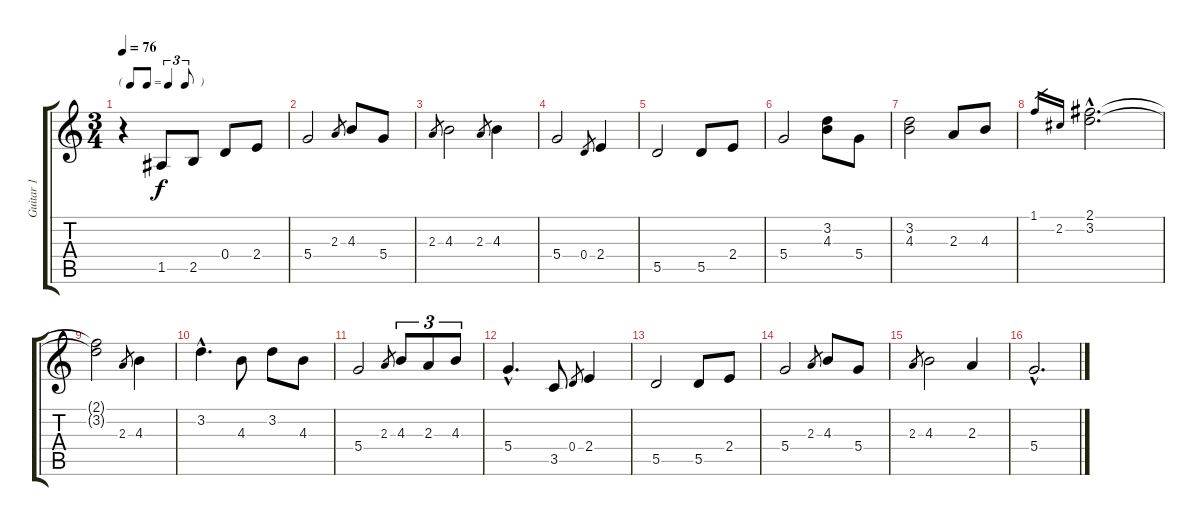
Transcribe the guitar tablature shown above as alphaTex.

\track ("Guitar 1" "Guitar 1") {instrument acousticguitarsteel}
\staff {score tabs}
\tuning (E4 B3 G3 D3 A2 E2) {hide}
\ts (3 4)
\tf triplet8th
\tempo 76
\clef g2
\ks c
r.4{dy f instrument acousticguitarsteel} 1.5.8 2.5.8 0.4.8 2.4.8 |
5.4.2 2.3.8{gr} 4.3.8 5.4.8 |
2.3.8{gr} 4.3.2 2.3.8{gr} 4.3.4 |
5.4.2 0.4.8{gr} 2.4.4 |
5.5.2 5.5.8 2.4.8 |
5.4.2 (3.2 4.3).8 5.4.8 |
(3.2 4.3).2 2.3.8 4.3.8 |
1.1.16{gr} 2.2.16{gr} (2.1{hac} 3.2{hac}).2{d} |
(2.1{t} 3.2{t}).2 2.3.8{gr} 4.3.4 |
3.2{hac}.4{d} 4.3.8 3.2.8 4.3.8 |
5.4.2 2.3.8{gr} 4.3.8{tu (3 2)} 2.3.8{tu (3 2)} 4.3.8{tu (3 2)} |
5.4{hac}.4{d} 3.5.8 0.4.8{gr} 2.4.4 |
5.5.2 5.5.8 2.4.8 |
5.4.2 2.3.8{gr} 4.3.8 5.4.8 |
2.3.8{gr} 4.3.2 2.3.4 |
5.4{hac}.2{d}
